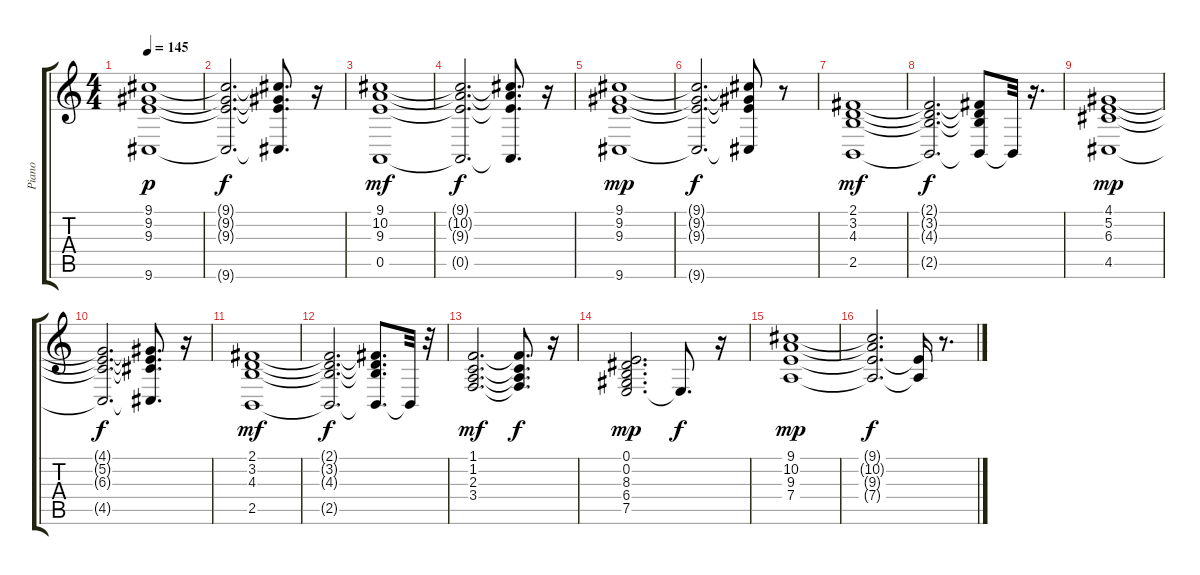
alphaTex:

\track ("Piano" "Piano") {instrument fx4atmosphere}
\staff {score tabs}
\tuning (E4 B3 G3 D3 A2 E2) {hide}
\ts (4 4)
\tempo 145
\clef g2
\ks c
(9.1 9.2 9.3 9.6).1{dy p} |
(9.1{t} 9.2{t} 9.3{t} 9.6{t}).2{d dy f} (9.1{t} 9.2{t} 9.3{t} 9.6{t}).8{d} r.16 |
(9.1 10.2 9.3 0.5).1{dy mf} |
(9.1{t} 10.2{t} 9.3{t} 0.5{t}).2{d dy f} (9.1{t} 10.2{t} 9.3{t} 0.5{t}).8{d} r.16 |
(9.1 9.2 9.3 9.6).1{dy mp} |
(9.1{t} 9.2{t} 9.3{t} 9.6{t}).2{d dy f} (9.1{t} 9.2{t} 9.3{t} 9.6{t}).8 r.8 |
(2.1 3.2 4.3 2.5).1{dy mf} |
(2.1{t} 3.2{t} 4.3{t} 2.5{t}).2{d dy f} (2.1{t} 3.2{t} 4.3{t} 2.5{t}).8 2.5{t}.32 r.16{d} |
(4.1 5.2 6.3 4.5).1{dy mp} |
(4.1{t} 5.2{t} 6.3{t} 4.5{t}).2{d dy f} (4.1{t} 5.2{t} 6.3{t} 4.5{t}).8{d} r.16 |
(2.1 3.2 4.3 2.5).1{dy mf} |
(2.1{t} 3.2{t} 4.3{t} 2.5{t}).2{d dy f} (2.1{t} 3.2{t} 4.3{t} 2.5{t}).8{d} 2.5{t}.32 r.32 |
(1.1 1.2 2.3 3.4).2{d dy mf} (1.1{t} 1.2{t} 2.3{t} 3.4{t}).8{d dy f} r.16 |
(0.1 0.2 8.3 6.4 7.5).2{d dy mp} 7.5{t}.8{d dy f} r.16 |
(9.1 10.2 9.3 7.4).1{dy mp} |
(9.1{t} 10.2{t} 9.3{t} 7.4{t}).2{d dy f} (9.3{t} 7.4{t}).16 r.8{d}
